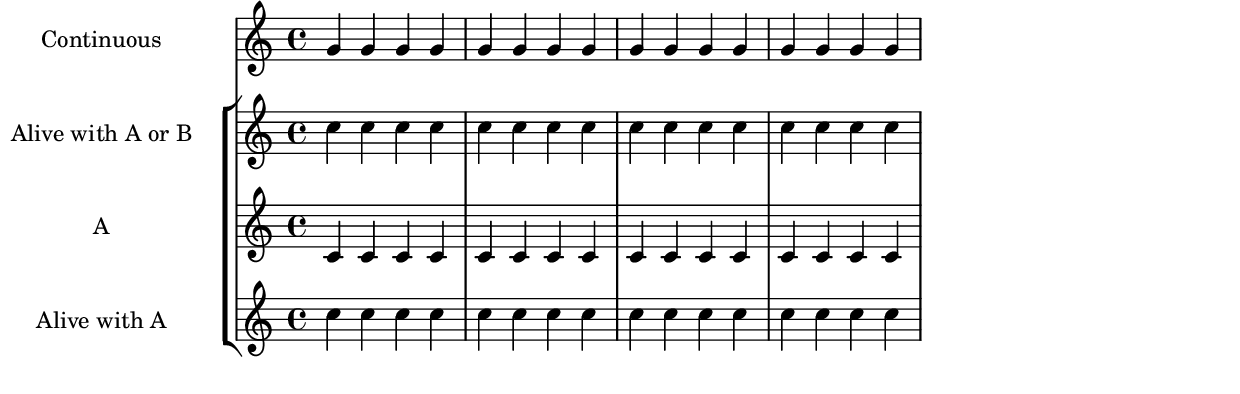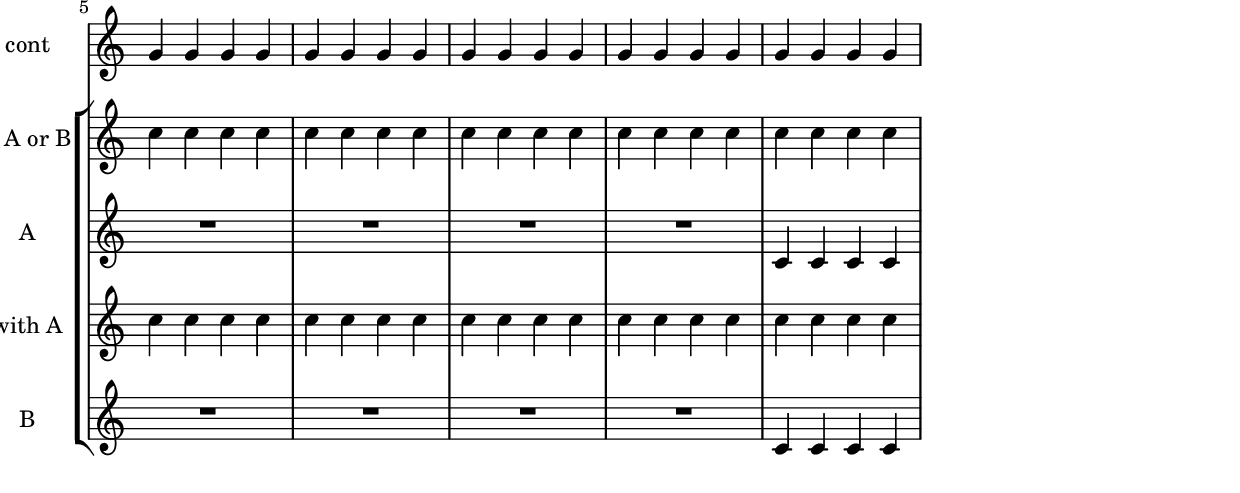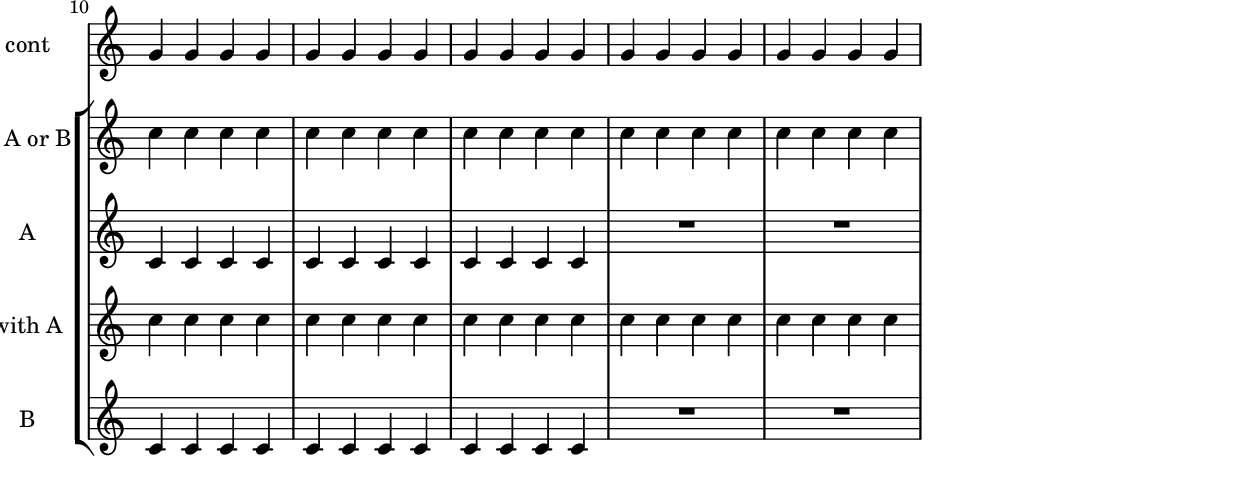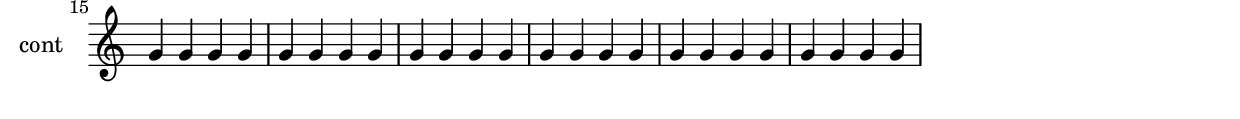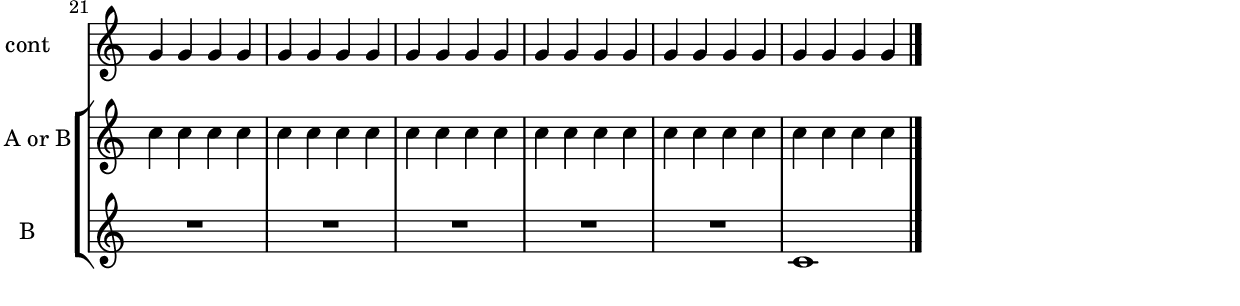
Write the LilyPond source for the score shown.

%% Generated by lilypond-book
%% Options: [exampleindent=10.16\mm,indent=0\mm,line-width=160\mm]
\include "lilypond-book-preamble.ly"


% ****************************************************************
% Start cut-&-pastable-section
% ****************************************************************

#(ly:set-option 'eps-box-padding 3.000000)



\paper {
  indent = 0\mm
  line-width = 160\mm
  % offset the left padding, also add 1mm as lilypond creates cropped
  % images with a little space on the right
  line-width = #(- line-width (* mm  3.000000) (* mm 1))
}

\layout {
  
}




% ****************************************************************
% ly snippet:
% ****************************************************************
\sourcefilename "/lilypond-2.24.3/input/regression/remove-layer-symbol.ly"
\sourcefileline 0
\version "2.19.48"

\header {
  texidoc = "The @code{VerticalAxisGroup.remove-layer} property
  can be used to keep staves alive with reference to other staves
  in the @code{Keep_alive_together_engraver} group."
}

\layout {
  indent = 40\mm
  short-indent = 15\mm
}

\score {
  <<
    \new Staff \with {
      instrumentName = "Continuous"
      shortInstrumentName = "cont"
    } { \repeat unfold 104 g'4 \bar "|." }
    \new StaffGroup \with {
      \consists Keep_alive_together_engraver
    } <<
      \new Staff \with {
        keepAliveInterfaces = #'()
        instrumentName = \markup \center-column { "Alive with A or B" }
        shortInstrumentName = "with A or B"
        \override VerticalAxisGroup.remove-empty = ##t
        \override VerticalAxisGroup.remove-first = ##t
        \override VerticalAxisGroup.remove-layer = #'any
      } { \repeat unfold 104 c''4 }
      \new Staff \with {
        instrumentName = "A"
        shortInstrumentName = "A"
        \override VerticalAxisGroup.remove-empty = ##t
        \override VerticalAxisGroup.remove-first = ##t
        \override VerticalAxisGroup.remove-layer = ##f
      } {
        \repeat unfold 16 c'4
        R1*4
        \repeat unfold 16 c'4
        R1*14
      }
      \new Staff \with {
        keepAliveInterfaces = #'()
        instrumentName = \markup \center-column { "Alive with A" }
        shortInstrumentName = "with A"
        \override VerticalAxisGroup.remove-empty = ##t
        \override VerticalAxisGroup.remove-first = ##t
        \override VerticalAxisGroup.remove-layer = #'above
      } { \repeat unfold 104 c''4 }
      \new Staff \with {
        instrumentName = "B"
        shortInstrumentName = "B"
        \override VerticalAxisGroup.remove-empty = ##t
        \override VerticalAxisGroup.remove-first = ##t
        \override VerticalAxisGroup.remove-layer = ##f
      } {
        R1*8
        \repeat unfold 16 c'4
        R1*13
        c'1
      }
    >>
  >>
}



% ****************************************************************
% end ly snippet
% ****************************************************************
